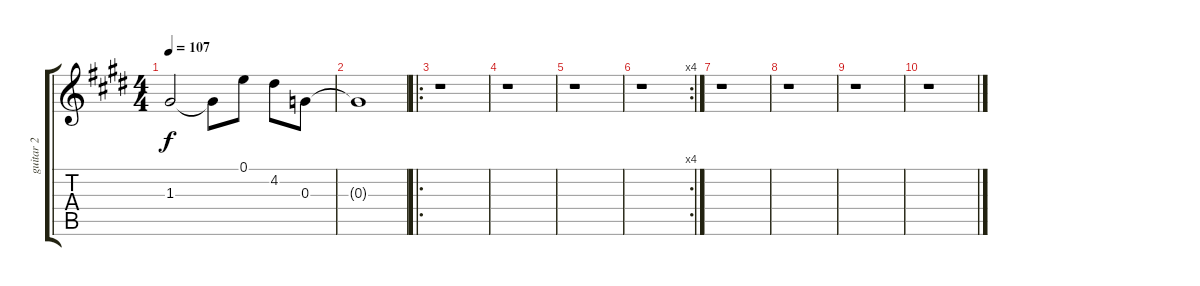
\track ("guitar 2" "guitar 2") {instrument acousticguitarsteel}
\staff {score tabs}
\tuning (E4 B3 G3 D3 A2 E2) {hide}
\ts (4 4)
\tempo 107
\clef g2
\ks e
1.3{t}.2{dy f} 1.3{t}.8 0.1.8 4.2.8 0.3.8 |
0.3{t}.1 |
\ro
r.1 |
r.1 |
r.1 |
\rc 4
r.1 |
r.1 |
r.1 |
r.1 |
r.1
